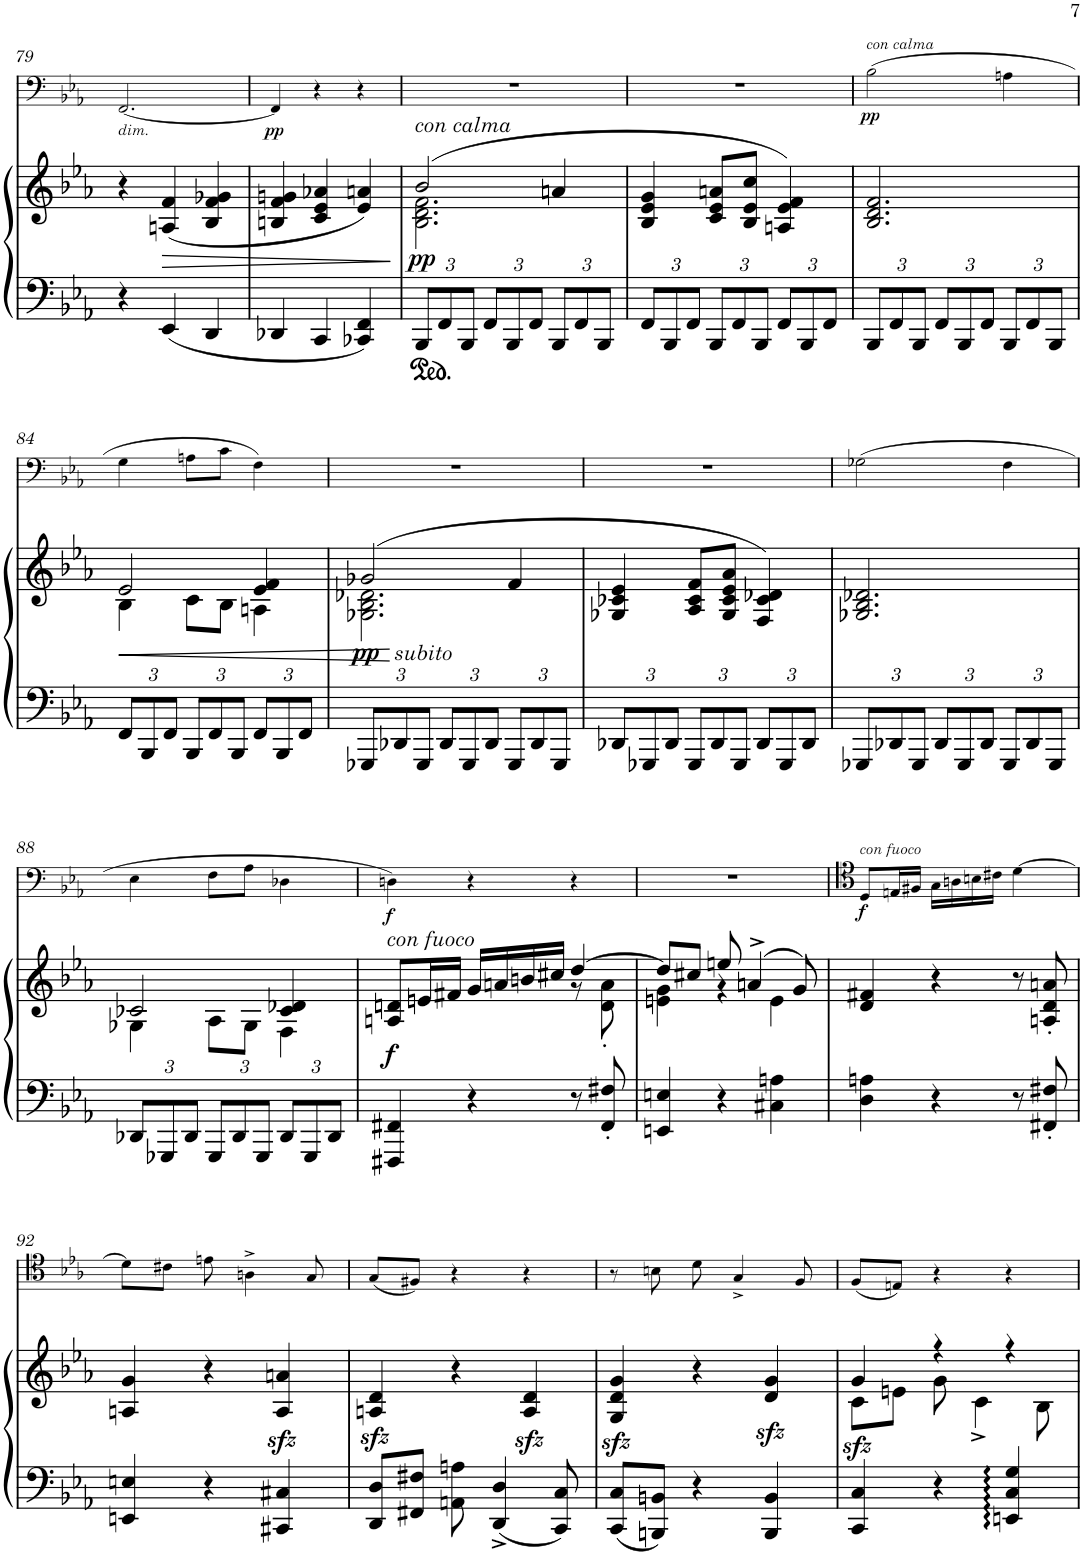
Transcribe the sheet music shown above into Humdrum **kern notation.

**kern	**kern	**dynam	**kern	**dynam
*part2	*part2	*part2	*part1	*part1
*staff3	*staff2	*staff2/3	*staff1	*staff1
*I"Piano	*	*	*I"Trombone	*
*I'Pno	*	*	*I'Trb	*
!!LO:PB:g=z
*clefF4	*clefG2	*	*clefF4	*
*k[b-e-a-]	*k[b-e-a-]	*	*k[b-e-a-]	*
*M3/4	*M3/4	*	*M3/4	*
=79	=79	=79	=79	=79
!	!	!	!LO:TX:b:i:t=dim.	!
4r	4r	.	[2.FF/	.
!	!	!LO:HP:b	!	!
4EE-/	(4An/ 4f/	>	.	.
4DD/	4B-/ 4f/ 4g-X/	.	.	.
=80	=80	=80	=80	=80
!	!	!	!	!LO:DY:b
4DD-X/	4Bn/ 4f/ 4gn/	.	4FF/]	pp
4CC/	4c/ 4e-/ 4a-X/	.	4r	.
4CC-X/ 4FF/	4e-/ 4an/)	.	4r	.
.	.	]	.	.
=81	=81	=81	=81	=81
*Xbrackettup	*	*	*	*
*	*^	*	*	*
!	!LO:TX:a:i:t=con calma	!	!	!	!
!	!	!	!LO:DY:b	!	!
12BBB-/L	(2b-/	2.B-\ 2.d\ 2.f\	pp	2.r	.
12FF/	.	.	.	.	.
12BBB-/J	.	.	.	.	.
12FF/L	.	.	.	.	.
12BBB-/	.	.	.	.	.
12FF/J	.	.	.	.	.
12BBB-/L	4an/	.	.	.	.
12FF/	.	.	.	.	.
12BBB-/J	.	.	.	.	.
*	*v	*v	*	*	*
=82	=82	=82	=82	=82
12FF/L	4B-/ 4e-/ 4g/	.	2.r	.
12BBB-/	.	.	.	.
12FF/J	.	.	.	.
12BBB-/L	8c/ 8e-/ 8an/L	.	.	.
12FF/	.	.	.	.
.	8B-/ 8e-/ 8cc/J	.	.	.
12BBB-/J	.	.	.	.
12FF/L	4An/ 4e-/ 4f/)	.	.	.
12BBB-/	.	.	.	.
12FF/J	.	.	.	.
=83	=83	=83	=83	=83
!	!	!	!LO:TX:a:i:t=con calma	!
!	!	!	!	!LO:DY:b
12BBB-/L	2.B-/ 2.d/ 2.f/	.	(2B-\	pp
12FF/	.	.	.	.
12BBB-/J	.	.	.	.
12FF/L	.	.	.	.
12BBB-/	.	.	.	.
12FF/J	.	.	.	.
12BBB-/L	.	.	4An\	.
12FF/	.	.	.	.
12BBB-/J	.	.	.	.
!!LO:LB:g=z
=84	=84	=84	=84	=84
!	!	!LO:HP:b	!	!
*	*^	*	*	*
12FF/L	2e-/	4B-\	<	4G\	.
12BBB-/	.	.	.	.	.
12FF/J	.	.	.	.	.
12BBB-/L	.	8c\L	.	8An\L	.
12FF/	.	.	.	.	.
.	.	8B-\J	.	8c\J	.
12BBB-/J	.	.	.	.	.
12FF/L	4e-/ 4f/	4An\	.	4F\)	.
12BBB-/	.	.	.	.	.
12FF/J	.	.	.	.	.
*	*v	*v	*	*	*
.	.	[	.	.
=85	=85	=85	=85	=85
*	*^	*	*	*
!	!LO:TX:b:i:t=subito	!	!	!	!
!	!	!	!LO:DY:b	!	!
12GGG-X/L	(2g-X/	2.G-X\ 2.B-\ 2.d-X\	pp	2.r	.
12DD-X/	.	.	.	.	.
12GGG-/J	.	.	.	.	.
12DD-/L	.	.	.	.	.
12GGG-/	.	.	.	.	.
12DD-/J	.	.	.	.	.
12GGG-/L	4f/	.	.	.	.
12DD-/	.	.	.	.	.
12GGG-/J	.	.	.	.	.
*	*v	*v	*	*	*
=86	=86	=86	=86	=86
12DD-X/L	4G-X/ 4c-X/ 4e-/	.	2.r	.
12GGG-X/	.	.	.	.
12DD-/J	.	.	.	.
12GGG-/L	8A-/ 8c-/ 8f/L	.	.	.
12DD-/	.	.	.	.
.	8G-/ 8c-/ 8e-/ 8a-/J	.	.	.
12GGG-/J	.	.	.	.
12DD-/L	4F/ 4c-/ 4d-X/)	.	.	.
12GGG-/	.	.	.	.
12DD-/J	.	.	.	.
=87	=87	=87	=87	=87
12GGG-X/L	2.G-X/ 2.B-/ 2.d-X/	.	(2G-X\	.
12DD-X/	.	.	.	.
12GGG-/J	.	.	.	.
12DD-/L	.	.	.	.
12GGG-/	.	.	.	.
12DD-/J	.	.	.	.
12GGG-/L	.	.	4F\	.
12DD-/	.	.	.	.
12GGG-/J	.	.	.	.
!!LO:LB:g=z
=88	=88	=88	=88	=88
*	*^	*	*	*
12DD-X/L	2c-X/	4G-X\	.	4E-\	.
12GGG-X/	.	.	.	.	.
12DD-/J	.	.	.	.	.
12GGG-/L	.	8A-\L	.	8F\L	.
12DD-/	.	.	.	.	.
.	.	8G-\J	.	8A-\J	.
12GGG-/J	.	.	.	.	.
12DD-/L	4c-/ 4d-X/	4F\	.	4D-X\	.
12GGG-/	.	.	.	.	.
12DD-/J	.	.	.	.	.
=89	=89	=89	=89	=89	=89
!	!LO:TX:a:i:t=con fuoco	!	!	!	!
!	!	!	!LO:DY:b	!	!LO:DY:b
4FFF#X/ 4FF#X/	8An/ 8dn/L	2ryy	f	4Dn\)	f
.	16en/L	.	.	.	.
.	16f#X/JJ	.	.	.	.
4r	16g/LL	.	.	4r	.
.	16an/	.	.	.	.
.	16bn/	.	.	.	.
.	16cc#X/JJ	.	.	.	.
8r	[4dd/	8r	.	4r	.
8FF#/' 8F#X/'	.	8d\' 8a\'	.	.	.
=90	=90	=90	=90	=90	=90
4EEn/ 4En/	8dd/L]	4en\ 4g\	.	2.r	.
.	8cc#X/J	.	.	.	.
4r	8een/	4r	.	.	.
.	(4an^/	.	.	.	.
4C#X\ 4An\	.	4e\	.	.	.
.	8g/)	.	.	.	.
*	*v	*v	*	*	*
=91	=91	=91	=91	=91
!	!	!	!LO:TX:a:i:t=con fuoco	!
!	!	!	!	!LO:DY:b
4D\ 4An\	4d/ 4f#X/	.	8D/L	f
.	.	.	16En/L	.
.	.	.	16F#X/JJ	.
4r	4r	.	16G\LL	.
.	.	.	16An\	.
.	.	.	16Bn\	.
.	.	.	16c#X\JJ	.
8r	8r	.	[4d\	.
8FF#X/' 8F#X/'	8An/' 8d/' 8an/'	.	.	.
!!LO:LB:g=z
=92	=92	=92	=92	=92
4EEn/ 4En/	4An/ 4g/	.	8d\L]	.
.	.	.	8c#X\J	.
4r	4r	.	8en\	.
.	.	.	4An^\	.
4CC#X/ 4C#X/	4A/zz< 4an/zz<	.	.	.
.	.	.	8G/	.
=93	=93	=93	=93	=93
8DD/ 8D/L	4An/zz< 4d/zz<	.	(8G/L	.
8FF#X/ 8F#X/J	.	.	8F#X/J)	.
8AAn\ 8An\	4r	.	4r	.
4DD/^ 4D/^	.	.	.	.
.	4A/zz< 4d/zz<	.	4r	.
8CC/ 8C/	.	.	.	.
=94	=94	=94	=94	=94
8CC/ 8C/L	4G/zz< 4d/zz< 4g/zz<	.	8r	.
8BBBn/ 8BBn/J	.	.	8Bn\	.
4r	4r	.	8d\	.
.	.	.	4G^/	.
4BBB/ 4BB/	4d/zz< 4g/zz<	.	.	.
.	.	.	8F/	.
=95	=95	=95	=95	=95
*	*^	*	*	*
!	!	!	!LO:DY:b	!	!
4CC/ 4C/	4g/	8c\L	sfz	(8F/L	.
.	.	8en\J	.	8En/J)	.
4r	4r	8g\	.	4r	.
.	.	4c^\	.	.	.
4EEn/ 4C/ 4G/	4r	.	.	4r	.
.	.	8B-\	.	.	.
*	*v	*v	*	*	*
=	=	=	=	=
*-	*-	*-	*-	*-
